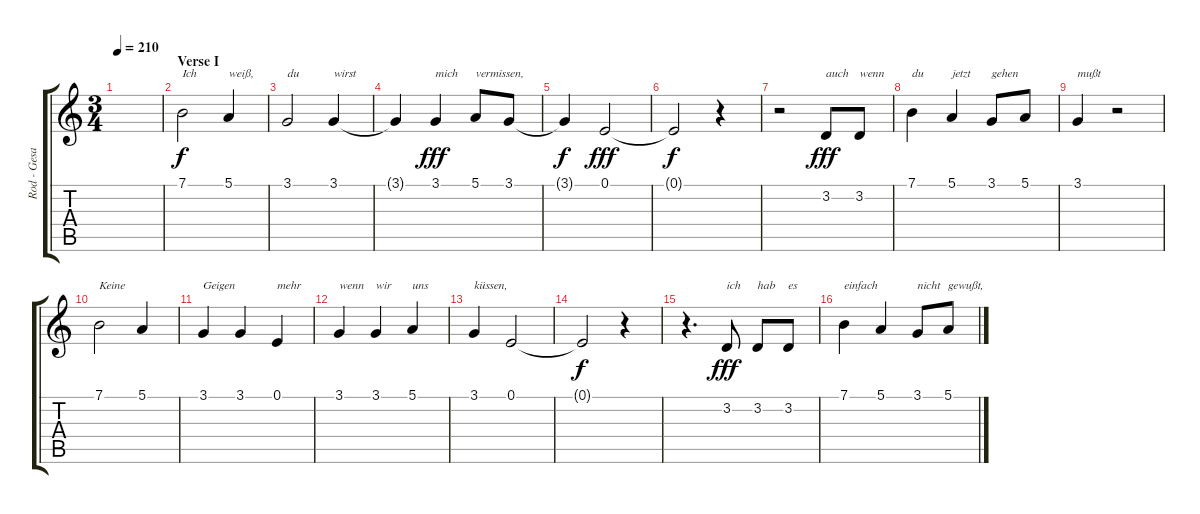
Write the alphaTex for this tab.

\track ("Rod - Gesang" "Rod - Gesa") {instrument bassoon}
\staff {score tabs}
\tuning (E4 B3 G3 D3 A2 E2) {hide}
\ts (3 4)
\tempo 210
\clef g2
\ks c
|
\section ("" "Verse I")
7.1.2{txt "Ich"} 5.1.4{txt "weiß,"} |
3.1.2{txt "du"} 3.1.4{txt "wirst"} |
3.1{t}.4{dy f} 3.1.4{txt "mich" dy fff} 5.1.8{txt "vermissen,"} 3.1.8 |
3.1{t}.4{dy f} 0.1.2{dy fff} |
0.1{t}.2{dy f} r.4 |
r.2 3.2.8{txt "auch" dy fff} 3.2.8{txt "wenn"} |
7.1.4{txt "du"} 5.1.4{txt "jetzt"} 3.1.8{txt "gehen"} 5.1.8 |
3.1.4{txt "mußt"} r.2 |
7.1.2{txt "Keine"} 5.1.4 |
3.1.4{txt "Geigen"} 3.1.4 0.1.4{txt "mehr"} |
3.1.4{txt "wenn"} 3.1.4{txt "wir"} 5.1.4{txt "uns"} |
3.1.4{txt "küssen,"} 0.1.2 |
0.1{t}.2{dy f} r.4 |
r.4{d} 3.2.8{txt "ich" dy fff} 3.2.8{txt "hab"} 3.2.8{txt "es"} |
7.1.4{txt "einfach"} 5.1.4 3.1.8{txt "nicht"} 5.1.8{txt "gewußt,"}
